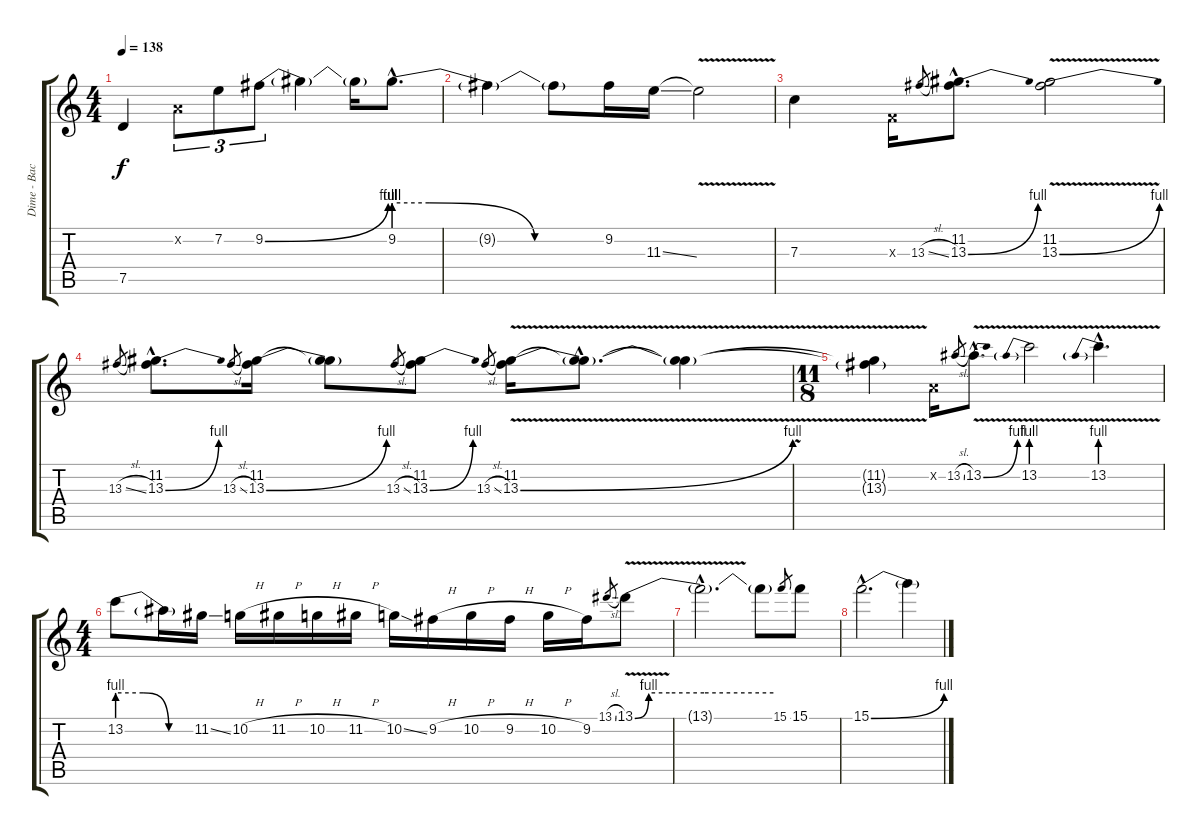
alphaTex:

\track ("Dime - Back Guitar" "Dime - Bac") {instrument overdrivenguitar}
\staff {score tabs}
\tuning (D4 A3 F3 C3 G2 D2) {hide}
\ts (4 4)
\tempo 138
\clef g2
\ks c
7.5.4{dy f instrument distortionguitar} 0.2{x}.8{tu (3 2)} 7.2.8{tu (3 2)} 9.2{be (bend 0 0 60 4)}.8{tu (3 2)} 9.2{t}.4 9.2{t}.16 9.2{be (custom 0 4 10 4 40 0 60 0) hac}.8{d} |
9.2{t}.4 9.2{t}.8 9.2.16 11.3{ss}.16 11.3{v t}.2 |
7.3.4 0.3{x}.16 13.3{sl}.8{gr} (11.2{hac} 13.3{be (bend 0 0 60 4) hac}).8{d} (11.2{v} 13.3{be (bend 0 0 60 4) v}).2 |
13.3{sl}.8{gr} (11.2{hac} 13.3{be (bend 0 0 60 4) hac}).8{d} 13.3{sl}.8{gr} (11.2 13.3{be (bend 0 0 60 4)}).16 (11.2{t} 13.3{t}).8 13.3{sl}.8{gr} (11.2 13.3{be (bend 0 0 60 4)}).8 13.3{sl}.8{gr} (11.2{v} 13.3{be (bend 0 0 60 4) v}).16 (11.2{hac t} 13.3{hac t}).8{d} (11.2{v t} 13.3{v t}).4 |
\ts (11 8)
(11.2{t} 13.3{t}).4 0.2{x}.16 13.2{sl}.8{gr} 13.2{be (bend 0 0 60 4) v hac}.8{d} 13.2{be (prebend 0 4 60 4) v}.2 13.2{be (prebend 0 4 60 4) v hac}.4{d} |
\ts (4 4)
13.2{be (custom 0 4 20 4 40 0 60 0)}.8 13.2{t}.16 11.2{ss}.16 10.2{h}.16 11.2{h}.16 10.2{h}.16 11.2{h}.16 10.2{ss}.16 9.2{h}.16 10.2{h}.16 9.2{h}.16 10.2{h}.16 9.2.16 13.1{sl}.8{gr} 13.1{be (custom 0 0 6 4 15 4 30 4 60 4) v}.8 |
13.1{hac t}.2{d} 13.1{t}.8 15.1.8{gr} 15.1.8 |
15.1{be (bend 0 0 60 4) hac}.2{d} 15.1{t}.4
